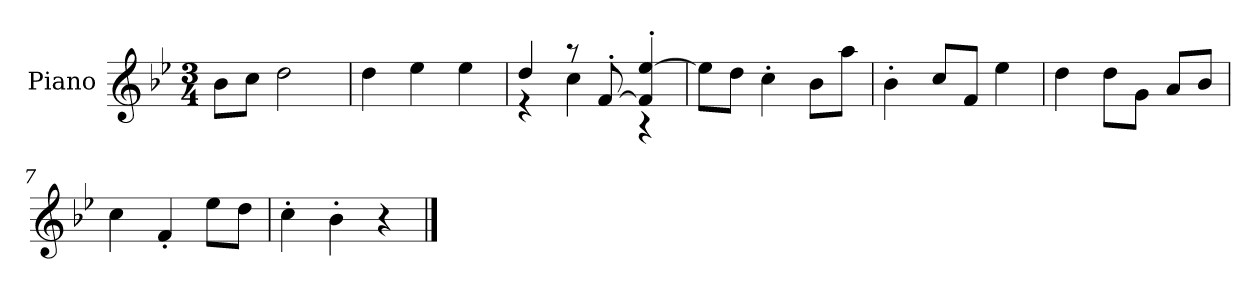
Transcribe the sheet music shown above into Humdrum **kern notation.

**kern
*part1
*staff1
*I"Piano
*I'P-no
*clefG2
*k[b-e-]
*M3/4
*MM175
=1
8b-\L
8cc\J
2dd\
=2
4dd\
4ee-\
4ee-\
=3
*^
4dd/	4r
8r	4cc\
[8f'/	.
4f/]' [4ee-/'	4r
*v	*v
=4
8ee-\L]
8dd\J
4cc'\
8b-\L
8aa\J
=5
4b-'\
8cc/L
8f/J
4ee-\
=6
4dd\
8dd\L
8g\J
8a/L
8b-/J
=7
4cc\
4f'/
8ee-\L
8dd\J
=8
4cc'\
4b-'\
4r
==
*-
